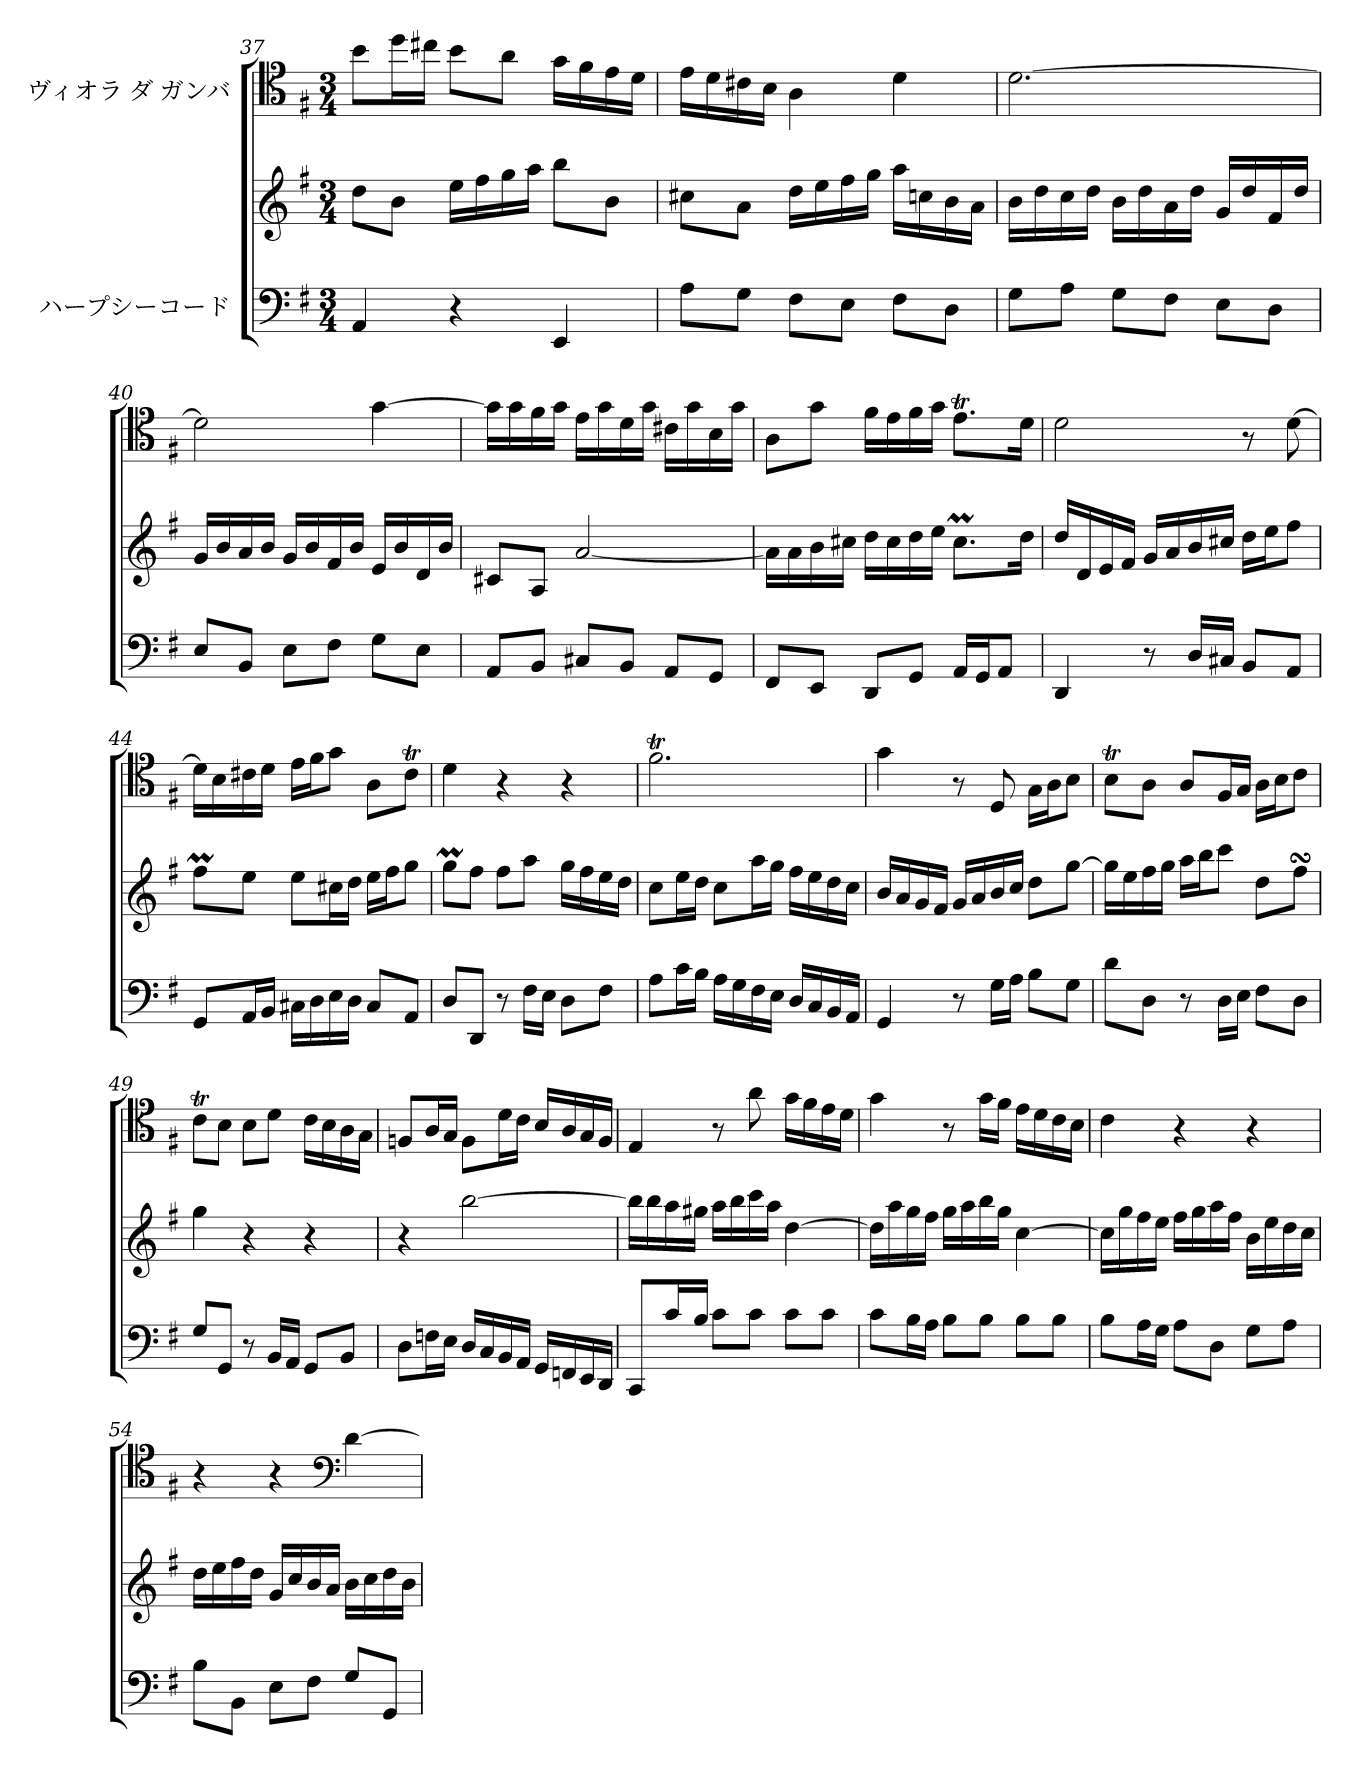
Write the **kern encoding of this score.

**kern	**kern	**kern
*part2	*part2	*part1
*staff3	*staff2	*staff1
*I"ハープシーコード	*	*I"ヴィオラ ダ ガンバ
*clefF4	*clefG2	*clefC4
*k[f#]	*k[f#]	*k[f#]
*M3/4	*M3/4	*M3/4
=37	=37	=37
4AA/	8dd\L	8b\L
.	8b\J	16dd\L
.	.	16cc#X\JJ
4r	16ee\LL	8b\L
.	16ff#\	.
.	16gg\	8a\J
.	16aa\JJ	.
4EE/	8bb\L	16g\LL
.	.	16f#\
.	8b\J	16e\
.	.	16d\JJ
!!LO:LB:g=z
=38	=38	=38
8A\L	8cc#X\L	16e\LL
.	.	16d\
8G\J	8a\J	16c#X\
.	.	16B\JJ
8F#\L	16dd\LL	4A\
.	16ee\	.
8E\J	16ff#\	.
.	16gg\JJ	.
8F#\L	16aa\LL	4d\
.	16ccn\	.
8D\J	16b\	.
.	16a\JJ	.
=39	=39	=39
8G\L	16b\LL	[2.d\
.	16dd\	.
8A\J	16cc\	.
.	16dd\JJ	.
8G\L	16b\LL	.
.	16dd\	.
8F#\J	16a\	.
.	16dd\JJ	.
8E\L	16g/LL	.
.	16dd/	.
8D\J	16f#/	.
.	16dd/JJ	.
=40	=40	=40
8E/L	16g/LL	2d\]
.	16b/	.
8BB/J	16a/	.
.	16b/JJ	.
8E\L	16g/LL	.
.	16b/	.
8F#\J	16f#/	.
.	16b/JJ	.
8G\L	16e/LL	[4g\
.	16b/	.
8E\J	16d/	.
.	16b/JJ	.
!!LO:PB:g=z
=41	=41	=41
8AA/L	8c#X/L	16g\LL]
.	.	16g\
8BB/J	8A/J	16f#\
.	.	16g\JJ
8C#X/L	[2a/	16e\LL
.	.	16g\
8BB/J	.	16d\
.	.	16g\JJ
8AA/L	.	16c#X\LL
.	.	16g\
8GG/J	.	16B\
.	.	16g\JJ
=42	=42	=42
8FF#/L	16a\LL]	8A\L
.	16a\	.
8EE/J	16b\	8g\J
.	16cc#X\JJ	.
8DD/L	16dd\LL	16f#\LL
.	16cc#\	16e\
8GG/J	16dd\	16f#\
.	16ee\JJ	16g\JJ
16AA/LL	8.cc#m\L	8.eT\L
16GG/J	.	.
8AA/J	.	.
.	16dd\Jk	16d\Jk
=43	=43	=43
4DD/	16dd/LL	2d\
.	16d/	.
.	16e/	.
.	16f#/JJ	.
8r	16g/LL	.
.	16a/	.
16D/LL	16b/	.
16C#X/JJ	16cc#X/JJ	.
8BB/L	16dd\LL	8r
.	16ee\J	.
8AA/J	8ff#\J	[8d\
!!LO:LB:g=z
=44	=44	=44
8GG/L	8ff#m\L	16d\LL]
.	.	16B\
16AA/L	8ee\J	16c#X\
16BB/JJ	.	16d\JJ
16C#X\LL	8ee\L	16e\LL
16D\	.	16f#\J
16E\	16cc#X\L	8g\J
16D\JJ	16dd\JJ	.
8C#/L	16ee\LL	8A\L
.	16ff#\J	.
8AA/J	8gg\J	8c#t\J
=45	=45	=45
8D/L	8ggM\L	4d\
8DD/J	8ff#\J	.
8r	8ff#\L	4r
16F#\LL	8aa\J	.
16E\JJ	.	.
8D\L	16gg\LL	4r
.	16ff#\	.
8F#\J	16ee\	.
.	16dd\JJ	.
=46	=46	=46
8A\L	8cc\L	2.f#t\
16c\L	16ee\L	.
16B\JJ	16dd\JJ	.
16A\LL	8cc\L	.
16G\	.	.
16F#\	16aa\L	.
16E\JJ	16gg\JJ	.
16D/LL	16ff#\LL	.
16C/	16ee\	.
16BB/	16dd\	.
16AA/JJ	16cc\JJ	.
=47	=47	=47
4GG/	16b/LL	4g\
.	16a/	.
.	16g/	.
.	16f#/JJ	.
8r	16g/LL	8r
.	16a/	.
16G\LL	16b/	8D/
16A\JJ	16cc/JJ	.
8B\L	8dd\L	16G\LL
.	.	16A\J
8G\J	[8gg\J	8B\J
!!LO:LB:g=z
=48	=48	=48
8d\L	16gg\LL]	8Bt\L
.	16ee\	.
8D\J	16ff#\	8A\J
.	16gg\JJ	.
8r	16aa\LL	8A/L
.	16bb\J	.
16D\LL	8ccc\J	16F#/L
16E\JJ	.	16G/JJ
8F#\L	8dd\L	16A\LL
.	.	16B\J
8D\J	8ff#sSsS\J	8c\J
=49	=49	=49
8G/L	4gg\	8cT\L
8GG/J	.	8B\J
8r	4r	8B\L
16BB/LL	.	8d\J
16AA/JJ	.	.
8GG/L	4r	16c\LL
.	.	16B\
8BB/J	.	16A\
.	.	16G\JJ
=50	=50	=50
8D\L	4r	8Fn/L
16Fn\L	.	16A/L
16E\JJ	.	16G/JJ
16D/LL	[2bb\	8F\L
16C/	.	.
16BB/	.	16d\L
16AA/JJ	.	16c\JJ
16GG/LL	.	16B/LL
16FFn/	.	16A/
16EE/	.	16G/
16DD/JJ	.	16F/JJ
!!LO:LB:g=z
=51	=51	=51
8CC/L	16bb\LL]	4E/
.	16bb\	.
16c/L	16aa\	.
16B/JJ	16gg#X\JJ	.
8c\L	16aa\LL	8r
.	16bb\	.
8c\J	16ccc\	8a\
.	16aa\JJ	.
8c\L	[4dd\	16g\LL
.	.	16f#\
8c\J	.	16e\
.	.	16d\JJ
=52	=52	=52
8c\L	16dd\LL]	4g\
.	16aa\	.
16B\L	16gg\	.
16A\JJ	16ff#\JJ	.
8B\L	16gg\LL	8r
.	16aa\	.
8B\J	16bb\	16g\LL
.	16gg\JJ	16f#\JJ
8B\L	[4cc\	16e\LL
.	.	16d\
8B\J	.	16c\
.	.	16B\JJ
=53	=53	=53
8B\L	16cc\LL]	4c\
.	16gg\	.
16A\L	16ff#\	.
16G\JJ	16ee\JJ	.
8A\L	16ff#\LL	4r
.	16gg\	.
8D\J	16aa\	.
.	16ff#\JJ	.
8G\L	16b\LL	4r
.	16ee\	.
8A\J	16dd\	.
.	16cc\JJ	.
!!LO:PB:g=z
=54	=54	=54
8B\L	16dd\LL	4r
.	16ee\	.
8BB\J	16ff#\	.
.	16dd\JJ	.
8E\L	16g/LL	4r
.	16cc/	.
8F#\J	16b/	.
.	16a/JJ	.
*	*	*clefF4
8G/L	16b\LL	[4d\
.	16cc\	.
8GG/J	16dd\	.
.	16b\JJ	.
=	=	=
*-	*-	*-
